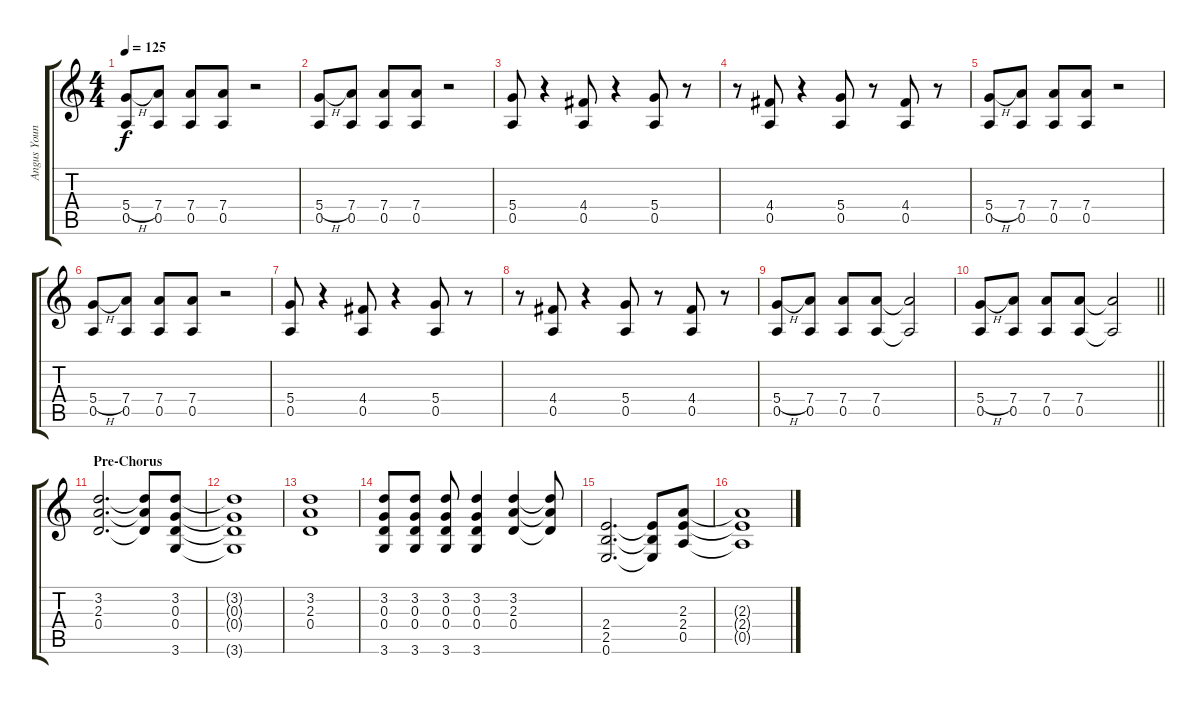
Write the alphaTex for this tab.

\track ("Angus Young" "Angus Youn") {instrument distortionguitar}
\staff {score tabs}
\tuning (E4 B3 G3 D3 A2 E2) {hide}
\ts (4 4)
\tempo 125
\clef g2
\ks c
(5.4{h} 0.5).8{dy f} (7.4 0.5).8 (7.4 0.5).8 (7.4 0.5).8 r.2 |
(5.4{h} 0.5).8 (7.4 0.5).8 (7.4 0.5).8 (7.4 0.5).8 r.2 |
(5.4 0.5).8 r.4 (4.4 0.5).8 r.4 (5.4 0.5).8 r.8 |
r.8 (4.4 0.5).8 r.4 (5.4 0.5).8 r.8 (4.4 0.5).8 r.8 |
(5.4{h} 0.5).8 (7.4 0.5).8 (7.4 0.5).8 (7.4 0.5).8 r.2 |
(5.4{h} 0.5).8 (7.4 0.5).8 (7.4 0.5).8 (7.4 0.5).8 r.2 |
(5.4 0.5).8 r.4 (4.4 0.5).8 r.4 (5.4 0.5).8 r.8 |
r.8 (4.4 0.5).8 r.4 (5.4 0.5).8 r.8 (4.4 0.5).8 r.8 |
(5.4{h} 0.5).8 (7.4 0.5).8 (7.4 0.5).8 (7.4 0.5).8 (7.4{t} 0.5{t}).2 |
\barLineRight lightlight
(5.4{h} 0.5).8 (7.4 0.5).8 (7.4 0.5).8 (7.4 0.5).8 (7.4{t} 0.5{t}).2 |
\section ("" "Pre-Chorus")
(3.2 2.3 0.4).2{d} (3.2{t} 2.3{t} 0.4{t}).8 (3.2 0.3 0.4 3.6).8 |
(3.2{t} 0.3{t} 0.4{t} 3.6{t}).1 |
(3.2 2.3 0.4).1 |
(3.2 0.3 0.4 3.6).8 (3.2 0.3 0.4 3.6).8 (3.2 0.3 0.4 3.6).8 (3.2 0.3 0.4 3.6).4 (3.2 2.3 0.4).4 (3.2{t} 2.3{t} 0.4{t}).8 |
(2.4 2.5 0.6).2{d} (2.4{t} 2.5{t} 0.6{t}).8 (2.3 2.4 0.5).8 |
(2.3{t} 2.4{t} 0.5{t}).1
